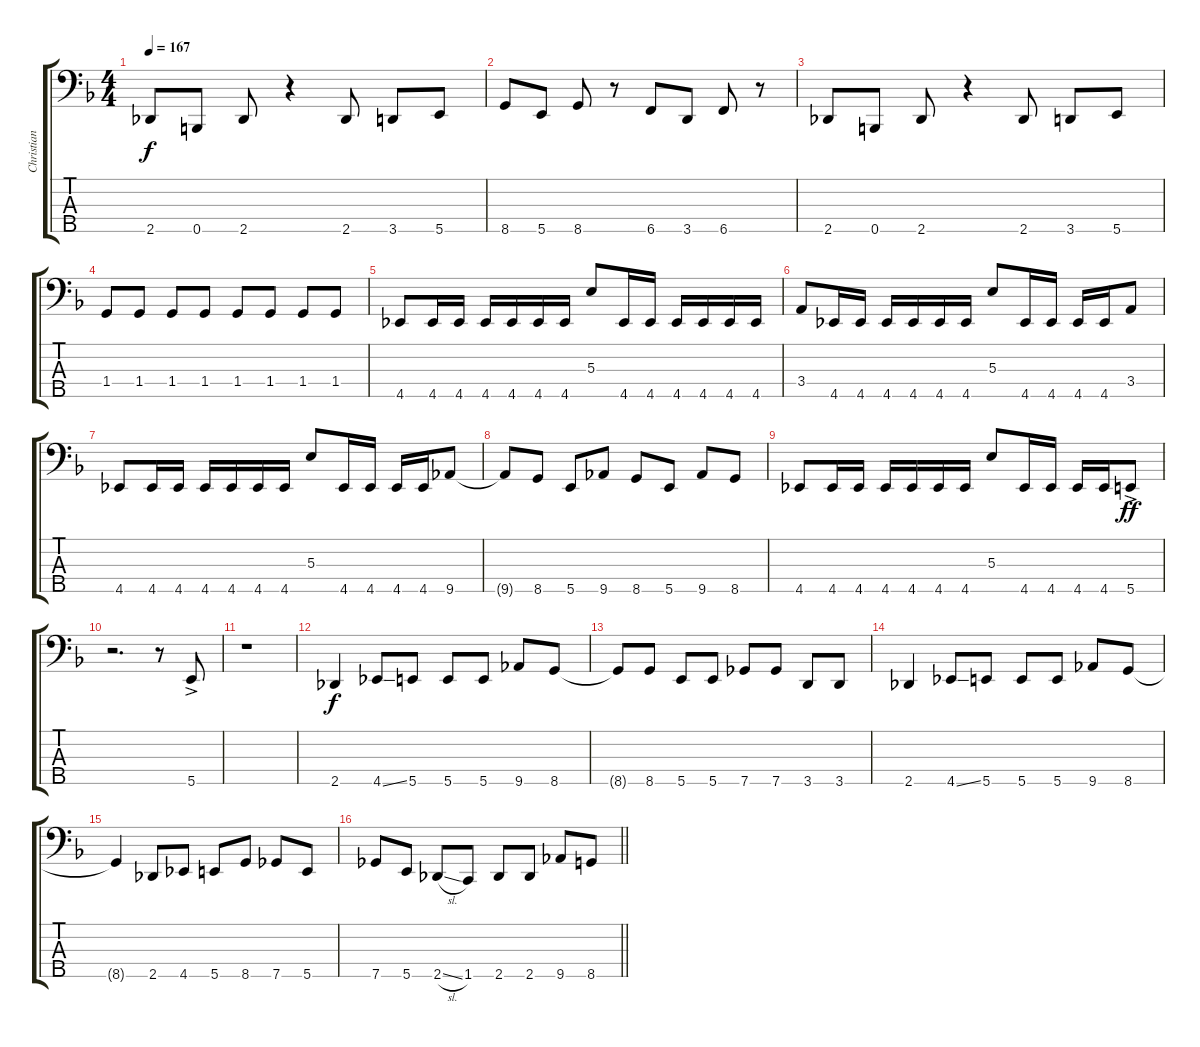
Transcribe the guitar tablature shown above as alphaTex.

\track ("Christian Olde Wolbers" "Christian ") {instrument electricbasspick}
\staff {score tabs}
\tuning (A2 E2 B1 Gb1 B0) {hide}
\ts (4 4)
\tempo 167
\clef f4
\ks f
2.5.8{dy f} 0.5.8 2.5.8 r.4 2.5.8 3.5.8 5.5.8 |
8.5.8 5.5.8 8.5.8 r.8 6.5.8 3.5.8 6.5.8 r.8 |
2.5.8 0.5.8 2.5.8 r.4 2.5.8 3.5.8 5.5.8 |
1.4.8 1.4.8 1.4.8 1.4.8 1.4.8 1.4.8 1.4.8 1.4.8 |
4.5.8 4.5.16 4.5.16 4.5.16 4.5.16 4.5.16 4.5.16 5.3.8 4.5.16 4.5.16 4.5.16 4.5.16 4.5.16 4.5.16 |
3.4.8 4.5.16 4.5.16 4.5.16 4.5.16 4.5.16 4.5.16 5.3.8 4.5.16 4.5.16 4.5.16 4.5.16 3.4.8 |
4.5.8 4.5.16 4.5.16 4.5.16 4.5.16 4.5.16 4.5.16 5.3.8 4.5.16 4.5.16 4.5.16 4.5.16 9.5.8 |
9.5{t}.8 8.5.8 5.5.8 9.5.8 8.5.8 5.5.8 9.5.8 8.5.8 |
4.5.8 4.5.16 4.5.16 4.5.16 4.5.16 4.5.16 4.5.16 5.3.8 4.5.16 4.5.16 4.5.16 4.5.16 5.5{ac}.8{dy ff} |
r.2{d} r.8 5.5{ac}.8 |
r.1 |
2.5.4{dy f} 4.5{ss}.8 5.5.8 5.5.8 5.5.8 9.5.8 8.5.8 |
8.5{t}.8 8.5.8 5.5.8 5.5.8 7.5.8 7.5.8 3.5.8 3.5.8 |
2.5.4 4.5{ss}.8 5.5.8 5.5.8 5.5.8 9.5.8 8.5.8 |
8.5{t}.4 2.5.8 4.5.8 5.5.8 8.5.8 7.5.8 5.5.8 |
\barLineRight lightlight
7.5.8 5.5.8 2.5{sl}.8 1.5.8 2.5.8 2.5.8 9.5.8 8.5.8
